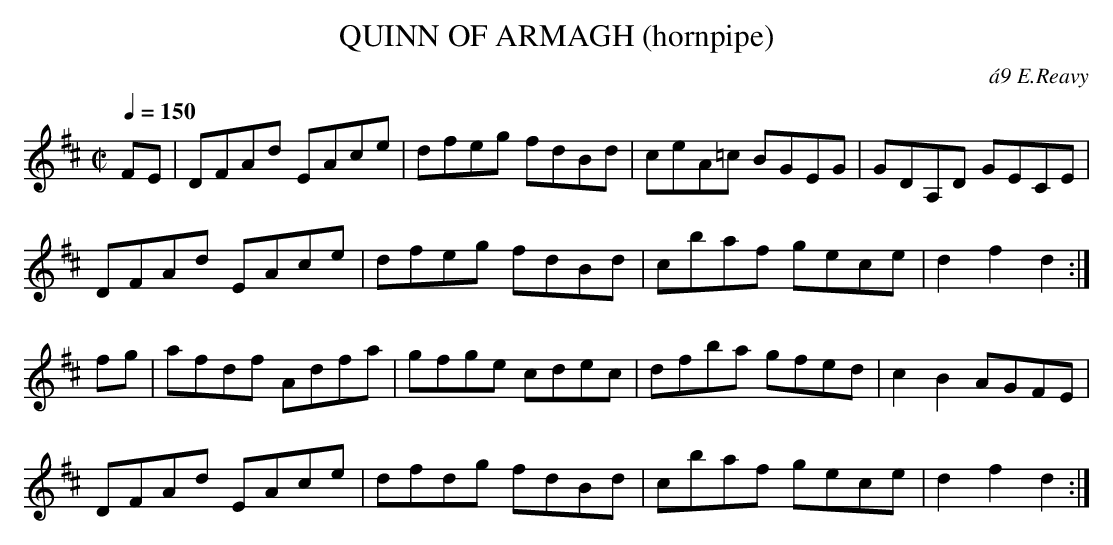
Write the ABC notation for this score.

X:1
T:QUINN OF ARMAGH (hornpipe)
C:\'a9 E.Reavy
Y:"andantino"
Q:1/4=150
M:C|
L:1/8
K:D
FE|DFAd EAce|dfeg fdBd|ceA=c BGEG|GDA,D GECE|
DFAd EAce|dfeg fdBd|cbaf gece|d2f2 d2:|
fg|afdf Adfa|gfge cdec|dfba gfed|c2B2 AGFE|
DFAd EAce|dfdg fdBd|cbaf gece|d2f2 d2:|
